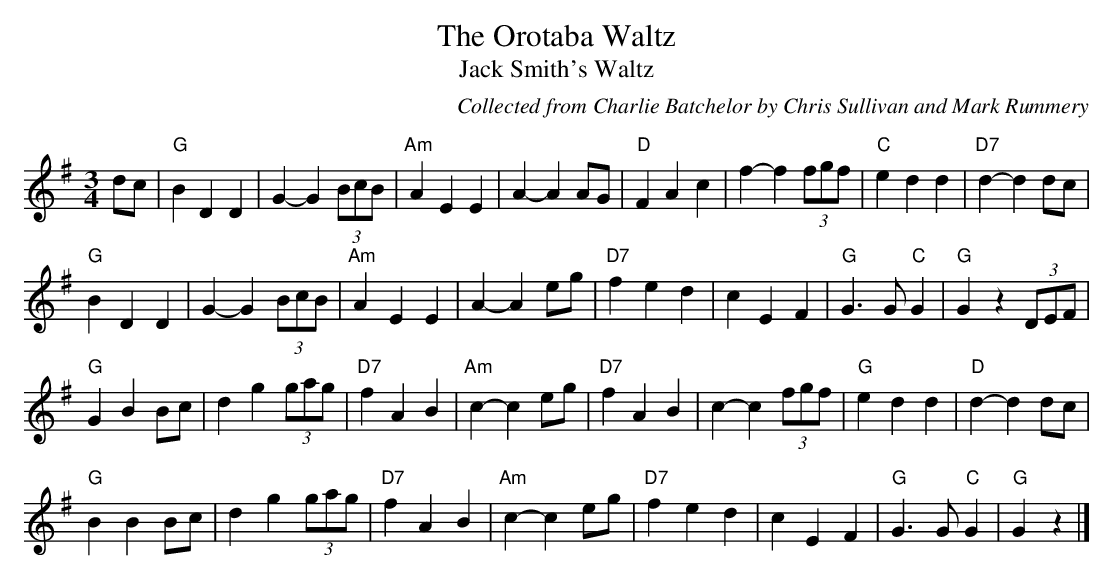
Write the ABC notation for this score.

X:1
T:Orotaba Waltz, The
Q:150
T:Jack Smith's Waltz
C:Collected from Charlie Batchelor by Chris Sullivan and Mark Rummery
M:3/4
L:1/8
K:G
dc|"G"B2D2D2|G2-G2(3BcB|"Am"A2E2E2|A2-A2AG|"D"F2A2c2|f2-f2(3fgf|"C"e2d2d2|"D7"d2-d2dc|
"G"B2D2D2|G2-G2 (3BcB|"Am"A2E2E2|A2-A2eg|"D7"f2e2d2|c2E2F2|"G"G3G"C"G2|"G"G2z2(3DEF|
"G"G2B2Bc|d2g2(3gag|"D7"f2A2B2|"Am"c2-c2eg|"D7"f2A2B2|c2-c2(3fgf|"G"e2d2d2|"D"d2-d2dc|
"G"B2B2Bc|d2g2(3gag|"D7"f2A2B2|"Am"c2-c2eg|"D7"f2e2d2|c2E2F2|"G"G3G"C"G2|"G"G2z2|]
